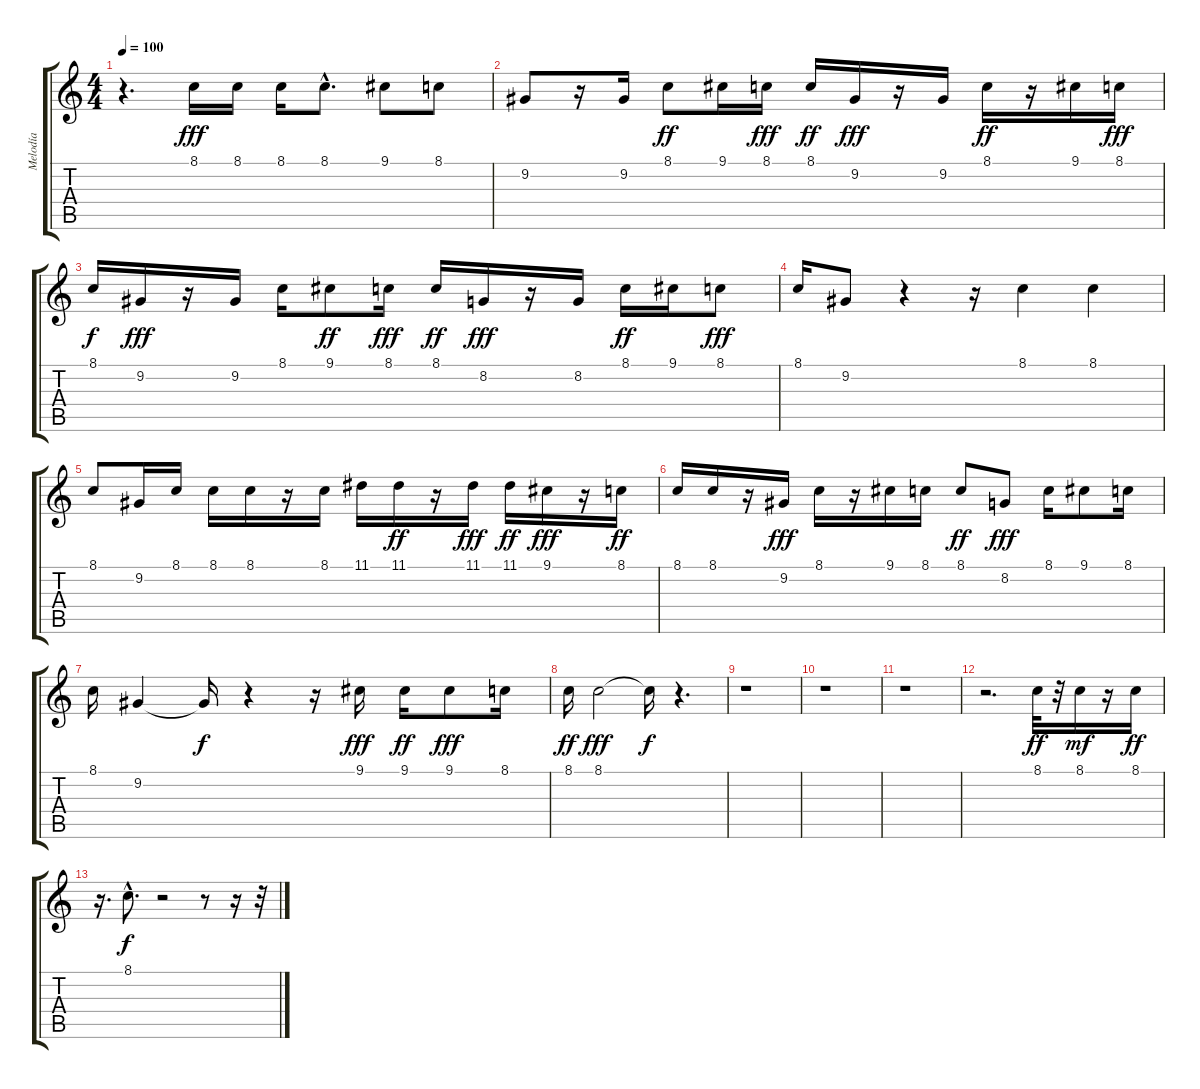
\track ("Melodía" "Melodía") {instrument flute}
\staff {score tabs}
\tuning (E4 B3 G3 D3 A2 E2) {hide}
\ts (4 4)
\tempo 100
\clef g2
\ks c
r.4{d dy fff} 8.1.16 8.1.16 8.1.16 8.1{hac}.8{d} 9.1.8 8.1.8 |
9.2.8 r.16 9.2.16 8.1.8{dy ff} 9.1.16 8.1.16{dy fff} 8.1.16{dy ff} 9.2.16{dy fff} r.16 9.2.16 8.1.16{dy ff} r.16 9.1.16 8.1.16{dy fff} |
8.1.16{dy f} 9.2.16{dy fff} r.16 9.2.16 8.1.16 9.1.8{dy ff} 8.1.16{dy fff} 8.1.16{dy ff} 8.2.16{dy fff} r.16 8.2.16 8.1.16{dy ff} 9.1.16 8.1.8{dy fff} |
8.1.16 9.2.8 r.4 r.16 8.1.4 8.1.4 |
8.1.8 9.2.16 8.1.16 8.1.16 8.1.16 r.16 8.1.16 11.1.16 11.1.16{dy ff} r.16 11.1.16{dy fff} 11.1.16{dy ff} 9.1.16{dy fff} r.16 8.1.16{dy ff} |
8.1.16 8.1.16 r.16 9.2.16{dy fff} 8.1.16 r.16 9.1.16 8.1.16 8.1.8{dy ff} 8.2.8{dy fff} 8.1.16 9.1.8 8.1.16 |
8.1.16 9.2.4 9.2{t}.16{dy f} r.4 r.16 9.1.16{dy fff} 9.1.16{dy ff} 9.1.8{dy fff} 8.1.16 |
8.1.16{dy ff} 8.1.2{dy fff} 8.1{t}.16{dy f} r.4{d} |
r.1 |
r.1 |
r.1 |
r.2{d} 8.1.32{dy ff} r.32 8.1.16{dy mf} r.16 8.1.16{dy ff} |
r.16{d} 8.1{hac}.8{d dy f} r.2 r.8 r.16 r.32
